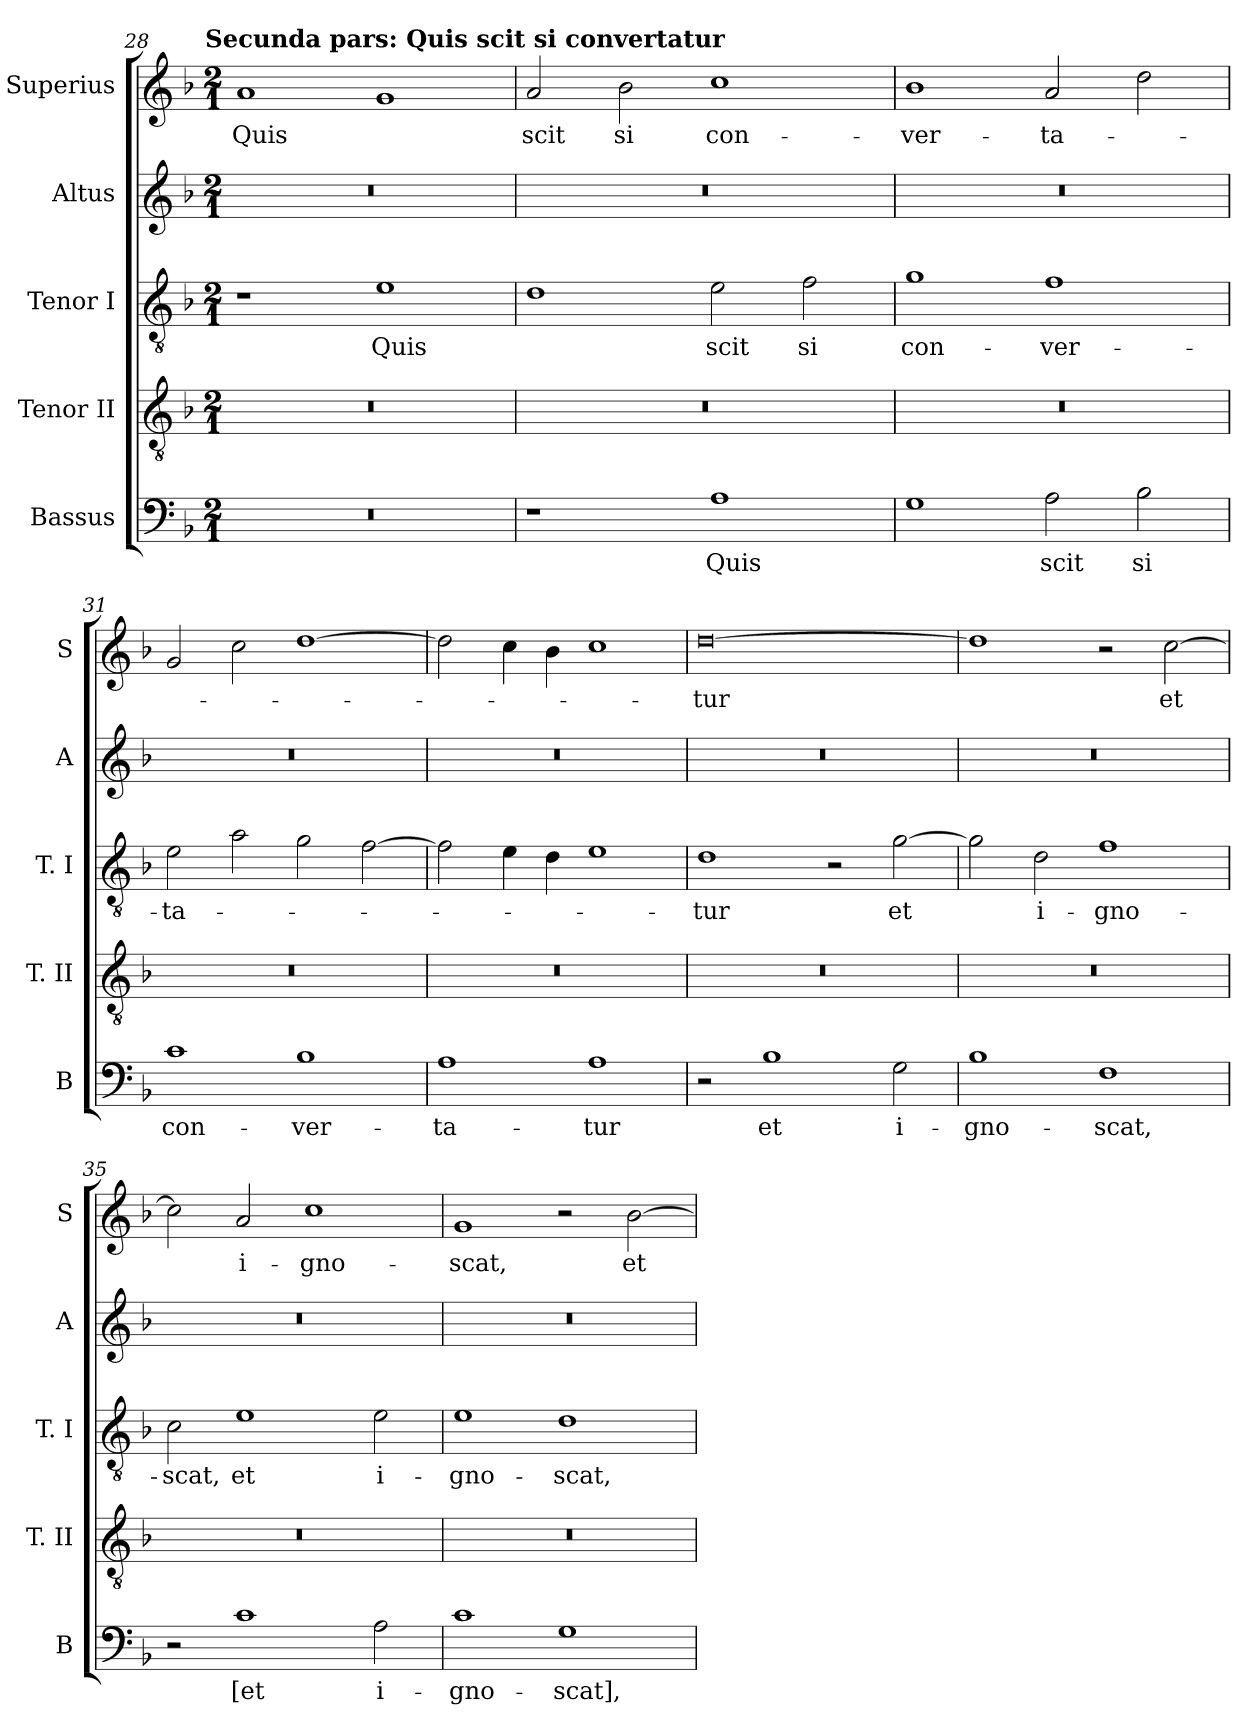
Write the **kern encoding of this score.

**kern	**text	**kern	**kern	**text	**kern	**kern	**text
*part5	*part5	*part4	*part3	*part3	*part2	*part1	*part1
*staff5	*staff5	*staff4	*staff3	*staff3	*staff2	*staff1	*staff1
*I"Bassus	*	*I"Tenor II	*I"Tenor I	*	*I"Altus	*I"Superius	*
*I'B	*	*I'T. II	*I'T. I	*	*I'A	*I'S	*
*clefF4	*	*clefGv2	*clefGv2	*	*clefG2	*clefG2	*
*k[b-]	*	*k[b-]	*k[b-]	*	*k[b-]	*k[b-]	*
*F:	*	*F:	*F:	*	*F:	*F:	*
!!LO:TX:omd:t=Secunda pars&colon; Quis scit si convertatur
*M2/1	*	*M2/1	*M2/1	*	*M2/1	*M2/1	*
=28	=28	=28	=28	=28	=28	=28	=28
0r	.	0r	1r	.	0r	1a	Quis
.	.	.	1e	Quis	.	1g	.
=29	=29	=29	=29	=29	=29	=29	=29
1r	.	0r	1d	.	0r	2a	scit
.	.	.	.	.	.	2b-	si
1A	Quis	.	2e	scit	.	1cc	con-
.	.	.	2f	si	.	.	.
=30	=30	=30	=30	=30	=30	=30	=30
1G	.	0r	1g	con-	0r	1b-	-ver-
2A	scit	.	1f	-ver-	.	2a	-ta-
2B-	si	.	.	.	.	2dd	.
=31	=31	=31	=31	=31	=31	=31	=31
1c	con-	0r	2e	-ta-	0r	2g	.
.	.	.	2a	.	.	2cc	.
1B-	-ver-	.	2g	.	.	[1dd	.
.	.	.	[2f	.	.	.	.
=32	=32	=32	=32	=32	=32	=32	=32
1A	-ta-	0r	2f]	.	0r	2dd]	.
.	.	.	4e	.	.	4cc	.
.	.	.	4d	.	.	4b-	.
1A	-tur	.	1e	.	.	1cc	.
=33	=33	=33	=33	=33	=33	=33	=33
2r	.	0r	1d	-tur	0r	[0dd	-tur
1B-	et	.	.	.	.	.	.
.	.	.	2r	.	.	.	.
2G	i-	.	[2g	et	.	.	.
=34	=34	=34	=34	=34	=34	=34	=34
1B-	-gno-	0r	2g]	.	0r	1dd]	.
.	.	.	2d	i-	.	.	.
1F	-scat,	.	1f	-gno-	.	2r	.
.	.	.	.	.	.	[2cc	et
=35	=35	=35	=35	=35	=35	=35	=35
2r	.	0r	2c	-scat,	0r	2cc]	.
1c	[et	.	1e	et	.	2a	i-
.	.	.	.	.	.	1cc	-gno-
2A	i-	.	2e	i-	.	.	.
=36	=36	=36	=36	=36	=36	=36	=36
1c	-gno-	0r	1e	-gno-	0r	1g	-scat,
1G	-scat],	.	1d	-scat,	.	2r	.
.	.	.	.	.	.	[2b-	et
=	=	=	=	=	=	=	=
*-	*-	*-	*-	*-	*-	*-	*-
